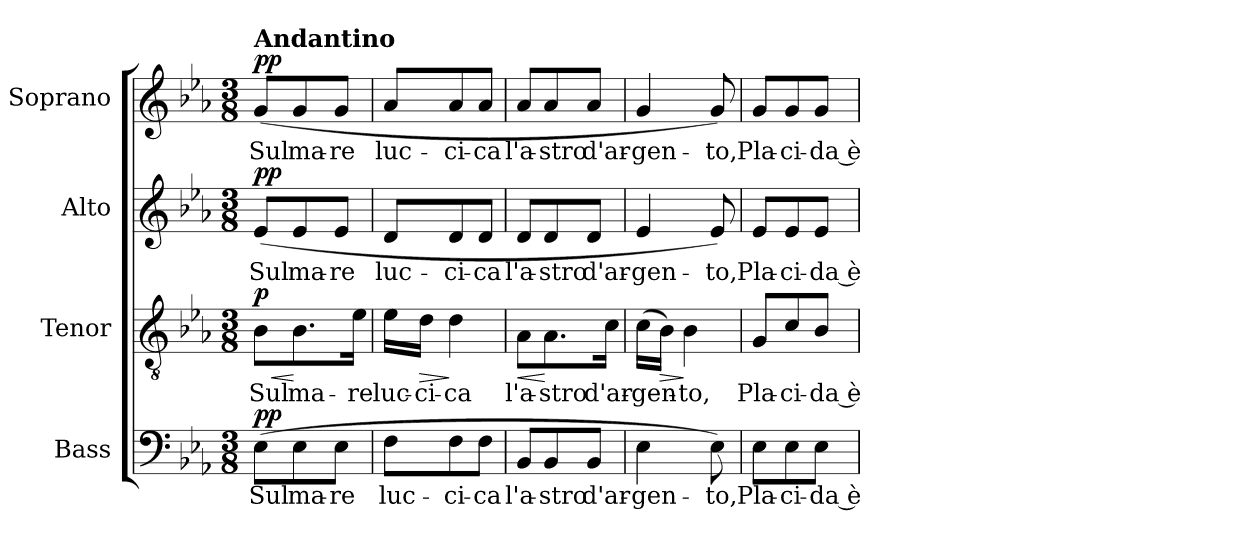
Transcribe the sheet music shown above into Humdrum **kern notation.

**kern	**text	**dynam	**kern	**text	**dynam	**kern	**text	**dynam	**kern	**text	**dynam
*part4	*part4	*part4	*part3	*part3	*part3	*part2	*part2	*part2	*part1	*part1	*part1
*staff4	*staff4	*staff4	*staff3	*staff3	*staff3	*staff2	*staff2	*staff2	*staff1	*staff1	*staff1
*I"Bass	*	*	*I"Tenor	*	*	*I"Alto	*	*	*I"Soprano	*	*
*I'B.	*	*	*I'T.	*	*	*I'A.	*	*	*I'S.	*	*
!!LO:PB:g=z
*clefF4	*	*	*clefGv2	*	*	*clefG2	*	*	*clefG2	*	*
*	*	*	*ITrd7c12	*	*	*	*	*	*	*	*
*k[b-e-a-]	*	*	*k[b-e-a-]	*	*	*k[b-e-a-]	*	*	*k[b-e-a-]	*	*
*E-:	*	*	*E-:	*	*	*E-:	*	*	*E-:	*	*
*M3/8	*	*	*M3/8	*	*	*M3/8	*	*	*M3/8	*	*
*MM40	*	*	*MM40	*	*	*MM40	*	*	*MM40	*	*
=1	=1	=1	=1	=1	=1	=1	=1	=1	=1	=1	=1
!	!LO:LY:b:color=#000000	!	!	!	!	!	!	!	!	!	!
!	!	!	!	!LO:LY:b:color=#000000	!LO:HP:b	!	!	!	!	!	!
!	!	!	!	!	!	!	!LO:LY:b:color=#000000	!	!	!	!
!	!	!	!	!	!	!	!	!	!LO:TX:a:B:t=Andantino	!	!
!	!	!	!	!	!	!	!	!	!	!LO:LY:b:color=#000000	!
(8E-i\L	Sul	pp	8BB-i\L	Sul	< p	(8e-i/L	Sul	pp	(8gi/L	Sul	pp
!	!LO:LY:b:color=#000000	!	!	!	!	!	!	!	!	!	!
!	!	!	!	!LO:LY:b:color=#000000	!	!	!	!	!	!	!
!	!	!	!	!	!	!	!LO:LY:b:color=#000000	!	!	!	!
!	!	!	!	!	!	!	!	!	!	!LO:LY:b:color=#000000	!
8E-i\	ma-	.	8.BB-i\	ma-	[	8e-i/	ma-	.	8gi/	ma-	.
!	!LO:LY:b:color=#000000	!	!	!	!	!	!	!	!	!	!
!	!	!	!	!	!	!	!LO:LY:b:color=#000000	!	!	!	!
!	!	!	!	!	!	!	!	!	!	!LO:LY:b:color=#000000	!
8E-i\J	-re	.	.	.	.	8e-i/J	-re	.	8gi/J	-re	.
!	!	!	!	!LO:LY:b:color=#000000	!	!	!	!	!	!	!
.	.	.	16E-i\Jk	-re	.	.	.	.	.	.	.
=2	=2	=2	=2	=2	=2	=2	=2	=2	=2	=2	=2
!	!LO:LY:b:color=#000000	!	!	!	!	!	!	!	!	!	!
!	!	!	!	!LO:LY:b:color=#000000	!	!	!	!	!	!	!
!	!	!	!	!	!	!	!LO:LY:b:color=#000000	!	!	!	!
!	!	!	!	!	!	!	!	!	!	!LO:LY:b:color=#000000	!
8Fi\L	luc-	.	16E-i\LL	luc-	.	8di/L	luc-	.	8a-i/L	luc-	.
!	!	!	!	!LO:LY:b:color=#000000	!LO:HP:b	!	!	!	!	!	!
.	.	.	16Di\JJ	-ci-	>	.	.	.	.	.	.
!	!LO:LY:b:color=#000000	!	!	!	!	!	!	!	!	!	!
!	!	!	!	!LO:LY:b:color=#000000	!	!	!	!	!	!	!
!	!	!	!	!	!	!	!LO:LY:b:color=#000000	!	!	!	!
!	!	!	!	!	!	!	!	!	!	!LO:LY:b:color=#000000	!
8Fi\	-ci-	.	4Di\	-ca	]	8di/	-ci-	.	8a-i/	-ci-	.
!	!LO:LY:b:color=#000000	!	!	!	!	!	!	!	!	!	!
!	!	!	!	!	!	!	!LO:LY:b:color=#000000	!	!	!	!
!	!	!	!	!	!	!	!	!	!	!LO:LY:b:color=#000000	!
8Fi\J	-ca	.	.	.	.	8di/J	-ca	.	8a-i/J	-ca	.
=3	=3	=3	=3	=3	=3	=3	=3	=3	=3	=3	=3
!	!LO:LY:b:color=#000000	!	!	!	!	!	!	!	!	!	!
!	!	!	!	!LO:LY:b:color=#000000	!LO:HP:b	!	!	!	!	!	!
!	!	!	!	!	!	!	!LO:LY:b:color=#000000	!	!	!	!
!	!	!	!	!	!	!	!	!	!	!LO:LY:b:color=#000000	!
8BB-i/L	l'a-	.	8AA-i\L	l'a-	<	8di/L	l'a-	.	8a-i/L	l'a-	.
!	!LO:LY:b:color=#000000	!	!	!	!	!	!	!	!	!	!
!	!	!	!	!LO:LY:b:color=#000000	!	!	!	!	!	!	!
!	!	!	!	!	!	!	!LO:LY:b:color=#000000	!	!	!	!
!	!	!	!	!	!	!	!	!	!	!LO:LY:b:color=#000000	!
8BB-i/	-stro	.	8.AA-i\	-stro	[	8di/	-stro	.	8a-i/	-stro	.
!	!LO:LY:b:color=#000000	!	!	!	!	!	!	!	!	!	!
!	!	!	!	!	!	!	!LO:LY:b:color=#000000	!	!	!	!
!	!	!	!	!	!	!	!	!	!	!LO:LY:b:color=#000000	!
8BB-i/J	d'ar-	.	.	.	.	8di/J	d'ar-	.	8a-i/J	d'ar-	.
!	!	!	!	!LO:LY:b:color=#000000	!	!	!	!	!	!	!
.	.	.	16Ci\Jk	d'ar-	.	.	.	.	.	.	.
=4	=4	=4	=4	=4	=4	=4	=4	=4	=4	=4	=4
!	!LO:LY:b:color=#000000	!	!	!	!	!	!	!	!	!	!
!	!	!	!	!LO:LY:b:color=#000000	!	!	!	!	!	!	!
!	!	!	!	!	!	!	!LO:LY:b:color=#000000	!	!	!	!
!	!	!	!	!	!	!	!	!	!	!LO:LY:b:color=#000000	!
4E-i\	-gen-	.	(16Ci\LL	-gen-	.	4e-i/	-gen-	.	4gi/	-gen-	.
!	!	!	!	!	!LO:HP:b	!	!	!	!	!	!
.	.	.	16BB-i\JJ)	.	>	.	.	.	.	.	.
!	!	!	!	!LO:LY:b:color=#000000	!	!	!	!	!	!	!
.	.	.	4BB-i\	-to,	]	.	.	.	.	.	.
!	!LO:LY:b:color=#000000	!	!	!	!	!	!	!	!	!	!
!	!	!	!	!	!	!	!LO:LY:b:color=#000000	!	!	!	!
!	!	!	!	!	!	!	!	!	!	!LO:LY:b:color=#000000	!
8E-i\)	-to,	.	.	.	.	8e-i/)	-to,	.	8gi/)	-to,	.
=5	=5	=5	=5	=5	=5	=5	=5	=5	=5	=5	=5
!	!LO:LY:b:color=#000000	!	!	!	!	!	!	!	!	!	!
!	!	!	!	!LO:LY:b:color=#000000	!	!	!	!	!	!	!
!	!	!	!	!	!	!	!LO:LY:b:color=#000000	!	!	!	!
!	!	!	!	!	!	!	!	!	!	!LO:LY:b:color=#000000	!
8E-i\L	Pla-	.	8GGi/L	Pla-	.	8e-i/L	Pla-	.	8gi/L	Pla-	.
!	!LO:LY:b:color=#000000	!	!	!	!	!	!	!	!	!	!
!	!	!	!	!LO:LY:b:color=#000000	!	!	!	!	!	!	!
!	!	!	!	!	!	!	!LO:LY:b:color=#000000	!	!	!	!
!	!	!	!	!	!	!	!	!	!	!LO:LY:b:color=#000000	!
8E-i\	-ci-	.	8Ci/	-ci-	.	8e-i/	-ci-	.	8gi/	-ci-	.
!	!LO:LY:b:color=#000000	!	!	!	!	!	!	!	!	!	!
!	!	!	!	!LO:LY:b:color=#000000	!	!	!	!	!	!	!
!	!	!	!	!	!	!	!LO:LY:b:color=#000000	!	!	!	!
!	!	!	!	!	!	!	!	!	!	!LO:LY:b:color=#000000	!
8E-i\J	-da è	.	8BB-i/J	-da è	.	8e-i/J	-da è	.	8gi/J	-da è	.
=	=	=	=	=	=	=	=	=	=	=	=
*-	*-	*-	*-	*-	*-	*-	*-	*-	*-	*-	*-
